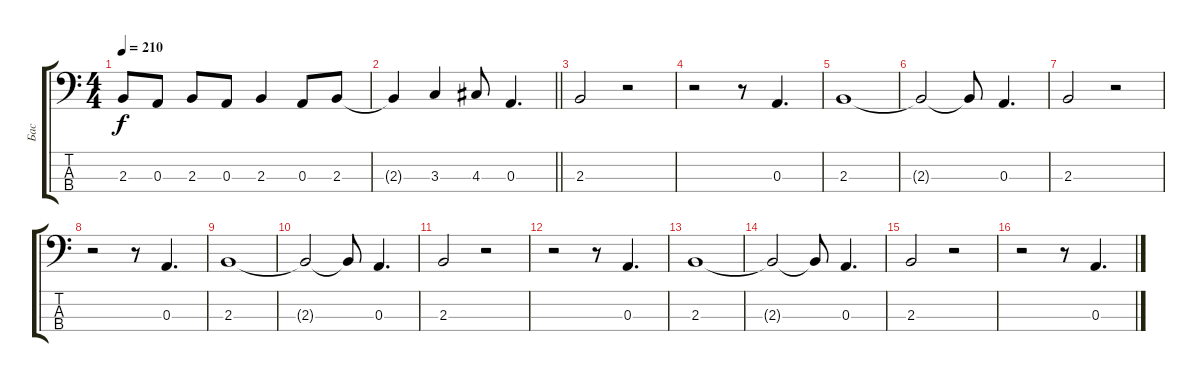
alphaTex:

\track ("Бас" "Бас") {instrument electricbassfinger}
\staff {score tabs}
\tuning (G2 D2 A1 E1) {hide}
\ts (4 4)
\tempo 210
\clef f4
\ks c
2.3.8{dy f} 0.3.8 2.3.8 0.3.8 2.3.4 0.3.8 2.3.8 |
\barLineRight lightlight
2.3{t}.4 3.3.4 4.3.8 0.3.4{d} |
\section ("" "")
2.3.2 r.2 |
r.2 r.8 0.3.4{d} |
2.3.1 |
2.3{t}.2 2.3{t}.8 0.3.4{d} |
2.3.2 r.2 |
r.2 r.8 0.3.4{d} |
2.3.1 |
2.3{t}.2 2.3{t}.8 0.3.4{d} |
2.3.2 r.2 |
r.2 r.8 0.3.4{d} |
2.3.1 |
2.3{t}.2 2.3{t}.8 0.3.4{d} |
2.3.2 r.2 |
r.2 r.8 0.3.4{d}
